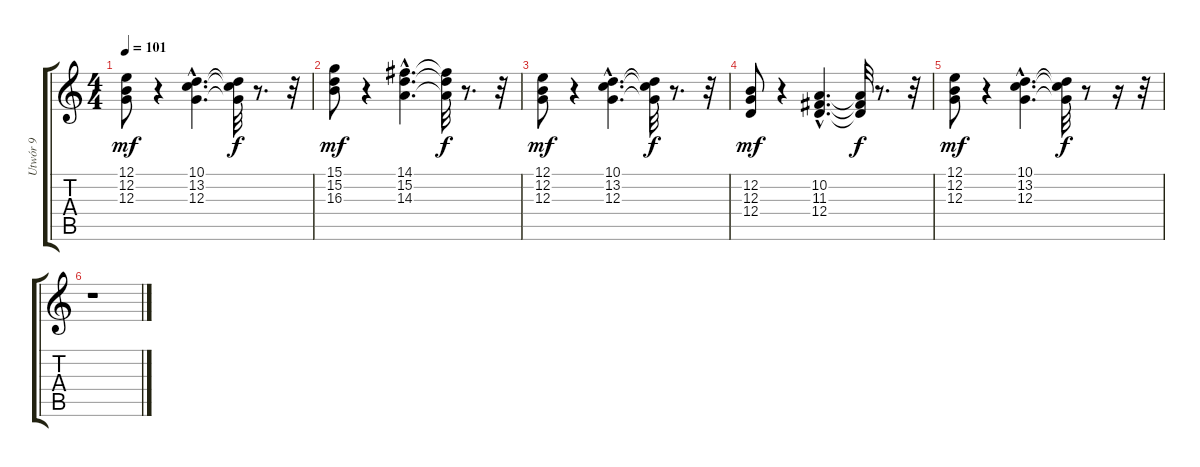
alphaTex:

\track ("Utwór 9" "Utwór 9") {instrument fx8scifi}
\staff {score tabs}
\tuning (E4 B3 G3 D3 A2 E2) {hide}
\ts (4 4)
\tempo 101
\clef g2
\ks c
(12.1 12.2 12.3).8{dy mf} r.4 (10.1{hac} 13.2{hac} 12.3{hac}).4{d} (10.1{t} 13.2{t} 12.3{t}).32{dy f} r.8{d} r.32 |
(15.1 15.2 16.3).8{dy mf} r.4 (14.1{hac} 15.2{hac} 14.3{hac}).4{d} (14.1{t} 15.2{t} 14.3{t}).32{dy f} r.8{d} r.32 |
(12.1 12.2 12.3).8{dy mf} r.4 (10.1{hac} 13.2{hac} 12.3{hac}).4{d} (10.1{t} 13.2{t} 12.3{t}).32{dy f} r.8{d} r.32 |
(12.2 12.3 12.4).8{dy mf} r.4 (10.2{hac} 11.3{hac} 12.4{hac}).4{d} (10.2{t} 11.3{t} 12.4{t}).32{dy f} r.8{d} r.32 |
(12.1 12.2 12.3).8{dy mf} r.4 (10.1{hac} 13.2{hac} 12.3{hac}).4{d} (10.1{t} 13.2{t} 12.3{t}).32{dy f} r.8 r.16 r.32 |
r.1
